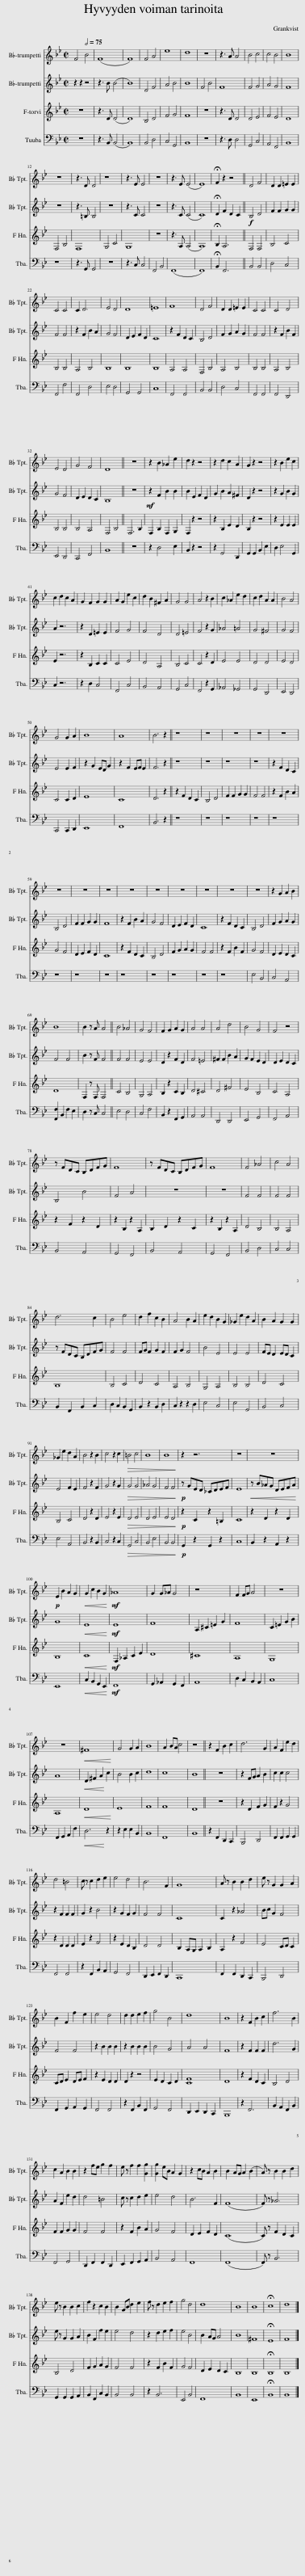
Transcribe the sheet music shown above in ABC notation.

X:1
%%score 1 2 3 4
L:1/8
M:2/2
I:linebreak $
K:Bb
V:1 treble transpose=-2
V:2 treble transpose=-2
V:3 treble transpose=-7
V:4 bass
V:1
[K:Bb] G4[Q:1/2=75] c4 | (G8 | G8) | G4 =B4 | f8 | %5
 =e8 | z8 | z3 =B B4 | c4 d4 | d4 c4 | %10
 c8 |$ z8 | z3 =E E4 | z8 | z3 F F4 | %15
 z8 | z3 F (F4 | F8) | !fermata!G2 z2 z4 || =E4 G4 | %20
 =E2 E2 ^F2 F2 |$ D4 D4 | D2 =E6 | F4 =E4 | =E8 | %25
 ^F8 | G8 | =E4 G4 | =E2 E2 ^F2 F2 | D4 D4 | %30
 D4 =E4 |$ F4 =E4 | A4 G4 | =E8 || z8 | %35
 z2 c2 B2 f2 | =e2 z2 z4 | z2 =e2 d2 =B2 | A2 z2 z4 | z2 c2 f2 d2 |$ %40
 d2 =e2 d2 =B2 | A2 G2 A2 A2 | =B2 A2 f2 d2 | =e2 c2 ^G2 =B2 | A4 A4 | %45
 =B4 z2 c2 | d2 B2 f2 =e2 | d2 =e2 =B2 B2 |$ c4 =B4 | A4 A2 =B2 | %50
 c8 | =B8 | c6 z2 || z8 | z8 | %55
 z8 | z8 |$ z8 | z8 | z8 | %60
 z8 | z8 | z8 | z8 | z8 | %65
 z8 | z8 |$ z2 A2 =B2 c2 | c8 | c2 z =B B4 || %70
 c4 B4 | A4 G4 | G2 A2 =B2 A2 | =B4 B4 | =B4 =e4 | %75
 c4 A4 |$ G4 z4 | z G=ED CEGA | G8 | z G=ED CEGA | %80
 G8 | G4 B4 | d4 =B4 |$ =e6 d2 | c4 f4 | %85
 =e2 g2 d2 c2 | =B4 c2 B2 | f2 =e2 c2 A2 | _A2 f2 =e2 =B2 | c2 =B2 A2 A2 |$ %90
 _A2 f2 =e2 =B2 | c4 z2 c2 | d4 z2 d2 |!>(! ^c4 d4 | c8 | %95
 c8!>)! | z2 z6 | z8 |$ z8 |!p! F2 c2 =B2 A2 | %100
!<(! A2 d2 c2 A2!<)! |!mf! B8 | A2 AB A4 | z8 | G2 GA =B4 |$ %105
 z8 | z8 |!<(! ^G8!<)! | A4 A2 =B2 | c8 | %110
 =B2 cB d4 | z8 || z2 G2 c2 d2 |$ =e6 A2 | =B2 G2 f2 =e2 | %115
 =e4 ^c4 | d z d2 =e2 f2 | f4 =e4 | c6 G2 | A8 |$ %120
 =B z c2 c2 =e2 | f z A2 A2 =B2 | c2 G2 g2 f2 | f4 =e4 | =e2 e2 f2 g2 | %125
 a4 c4 | =e8 | c8 |$ z2 G2 c2 d2 | g6 c2 | %130
 d2 =B2 c2 c2 | z2 gf a2 g2 | f z g2 g2 [Aa]2 | [Aa]2 fc =B2 A2 | z2 dc =B2 c2 |$ %135
 c2 =BA B2 (c2 | =B) z c2 c2 =e2 | f z c2 c2 d2 | g2 z2 d2 c2 | c2 Ac =e2 f2 | %140
 g z =e2 f2 g2 | a4 =e4 |$ =e8 | c8 | c8 | %145
 !fermata!d8 | =e8 |] %147
V:2
[K:Bb] z2 z2 z4 | z3 c (c4 | c8) | =E4 G4 | =B4 c4 | %5
 c8 | G4 c4 | G8 | G4 A4 | =B4 A4 | %10
 G8 |$ z8 | z3 ^C C4 | z8 | z3 D D4 | %15
 z8 | z3 D (D4 | D8) | !fermata!=E2 G2 E2 D2 ||!f! C4 =E4 | %20
 G2 G2 A2 A2 |$ G4 G4 | z2 G2 c2 =B2 | A4 G4 | =E2 F2 G2 E2 | %25
 D8 | z2 G2 =E2 D2 | C4 =E4 | G2 A2 =B2 A2 | G4 G4 | %30
 z2 G2 c2 G2 |$ A4 G4 | =E2 F2 E2 D2 | C8 || z8 | %35
!mf! z2 G2 c2 c2 | c2 F2 G2 =E2 | A2 c2 =B2 ^G2 | =E2 z2 z4 | z2 A2 c2 A2 |$ %40
 =B2 z6 | z2 =E2 ^F2 F2 | G4 A4 | G4 =E4 | =E4 ^F4 | %45
 G4 z2 A2 | B4 =B4 | A4 ^G4 |$ A4 G4 | F4 F2 G2 | %50
 z2 A2 F=E A2 | z2 G2 FG F2 | G6 z2 || z8 | z8 | %55
 z8 | z8 |$ z2 G2 =E2 D2 | C4 =E4 | G2 G2 A2 A2 | %60
 G8 | z2 G2 c2 =B2 | A4 G4 | =E2 F2 G2 E2 | D8 | %65
 z2 G2 =E2 D2 | C4 =E4 |$ G2 A2 =B2 A2 | G4 G4 | c2 z G G4 || %70
 G4 G4 | F4 F4 | =E2 z2 G2 E2 | G4 ^F4 | ^G2 G2 c2 =B2 | %75
 A2 G2 F2 =E2 |$ =E2 F2 E2 D2 | C4 c4 | G4 =B4 | z8 | %80
 z8 | G4 G4 | G4 G4 |$ z G=ED CEGA | G4 G4 | %85
 GA G2 A2 G2 | G2 A2 G4 | c4 F4 | F4 F4 | GF =E2 FE D2 |$ %90
 F4 G2 F2 | G4 z2 G2 | A4 z2 A2 |!>(! A4 A4 | B4 A4 | %95
 G4 G4!>)! |!p! z AF=E _DEFG | F8 |$!<(! z cBA =EFGB!<)! | A8 | %100
!<(! F8!<)! |!mf! F8 | G8 | =B,2 ^D2 ^F2 A2 | G8 |$ %105
 D2 ^F2 A2 c2 | =B8 |!<(! =E2 ^G2 =B2!<)! d2 | c4 c2 d2 | =e8 | %110
 d8 | c8 || z8 |$ z2 GA =B2 c2 | d2 d2 d4 | %115
 z2 G2 G2 G2 | A2 z2 c4 | z2 A2 G2 A2 | G4 G4 | D8 |$ %120
 D2 z2 B4 | cd A2 G4 | G4 G4 | z2 c2 c2 c2 | z2 c2 c2 c2 | %125
 c4 A4 | =B4 B4 | G8 |$ z2 G2 G2 G2 | =e6 A2 | %130
 =B2 G2 f2 =e2 | =e4 ^c4 | d z d2 =e2 f2 | f4 =e4 | c6 G2 |$ %135
 (G8 | G) z B6 | f z A2 A2 =B2 | c2 G2 g2 f2 | f4 =e4 | %140
 z2 =e2 f2 g2 | f4 c4 |$ c2 =BA B4 | c8 | ^G8 | %145
 !fermata!F8 | G8 |] %147
V:3
[K:Bb] z8 | z3 A (A4 | A8) | F4 A4 | c4 d4 | %5
 c8 | z8 | z3 A A4 | A4 B4 | c4 B4 | %10
 A8 |$ C4 F4 | C8 | D4 G4 | D8 | %15
 z8 | z3 =E (E4 | =E8) | !fermata!F2 =E6 || C4 C4 | %20
 F4 G4 |$ F4 F4 | =E4 F4 | F8 | F8 | %25
 F8 | =E4 E4 | C4 F4 | =E4 F4 | F4 F4 | %30
 =E4 F4 |$ F4 F4 | F4 =E4 | C4 F4 || C6 F2 | %35
 C2 F2 C2 D2 | C2 z2 z4 | z2 F2 B2 A2 | F2 z2 z4 | z2 B2 B2 B2 |$ %40
 B2 z6 | z2 F2 G2 G2 | G4 B4 | A4 =E4 | F4 G4 | %45
 G4 z2 A2 | B4 B4 | A4 A4 |$ B4 A4 | G4 G2 A2 | %50
 B8 | G8 | A6 z2 || z2 c2 A2 G2 | F4 A4 | %55
 c2 c2 d2 d2 | c4 c4 |$ z2 c2 f2 =e2 | d4 c4 | A2 B2 c2 A2 | %60
 G8 | z2 c2 A2 G2 | F4 A4 | c2 d2 =e2 d2 | c4 c4 | %65
 z2 c2 f2 c2 | d4 c4 |$ A2 B2 A2 G2 | A8 | C2 z C C4 || %70
 G4 F4 | D4 =E4 | F2 z2 G2 F2 | A4 ^G4 | A4 ^c4 | %75
 B4 F4 |$ G4 =E4 | z2 c2 z2 A2 | z2 F2 z2 =E2 | F2 A2 z2 G2 | %80
 z2 F2 z2 =E2 | A4 F4 | F4 =E4 |$ F8 | F4 G4 | %85
 A4 G4 | =E4 F4 | D4 =E4 | F4 F4 | A4 G4 |$ %90
 F4 G4 | A4 z2 A2 | B4 z2 B2 |!>(! A4 B4 | A4 B4 | %95
 B4 A4!>)! |!p! z2 G2 z2 ^F2 | G8 |$ z2 A2 z2 A2 | F8 | %100
!<(! G8!<)! |!mf! C2 E2 G2 B2 | A8 | ^G8 | =E8 |$ %105
 D8 | =E8 |!<(! A8!<)! | B8 | c8 | %110
 c8 | A8 || z8 |$ z2 A2 c2 d2 | c2 z2 d4 | %115
 z2 A2 A2 A2 | B2 z2 c4 | z2 B2 A2 F2 | A4 A4 | F2 =ED E2 F2 |$ %120
 =E2 z2 c4 | B4 GA G2 | GA B2 AB c2 | z2 B2 A2 A2 | A2 z2 z4 | %125
 B2 A2 G2 A2 | [Gc]8 | A8 |$ z2 c2 A2 G2 | F4 A4 | %130
 c2 c2 d2 d2 | c4 c4 | z2 c2 f2 =e2 | d4 c4 | A2 B2 c2 A2 |$ %135
 (G8 | G) z c2 A2 G2 | F4 A4 | c2 d2 =e2 d2 | c4 c4 | %140
 z2 c2 f2 c2 | d4 c4 |$ A2 B2 A2 G2 | F8 | F8 | %145
 !fermata!F8 | F8 |] %147
V:4
 z8 | z3 B,, (B,,4 | B,,8) | B,,4 D,4 | C,4 G,,4 | %5
 B,,8 | z8 | z3 D, D,4 | G,,4 C,4 | A,,4 F,,4 | %10
 B,,8 |$ z8 | z3 G,, G,,4 | z8 | z3 C, C,4 | %15
 F,,4 B,,4 | (F,,8 | F,,8) | !fermata!B,,2 F,,6 || B,,4 B,,4 | %20
 D,4 C,4 |$ F,,4 F,4 | F,,4 D,4 | E,4 D,4 | G,,4 G,,4 | %25
 C,8 | F,,4 F,,4 | B,,4 B,,4 | D,4 C,4 | F,,4 F,,4 | %30
 F,,4 D,,4 |$ E,,4 D,,4 | C,,4 F,,4 | B,,8 || z8 | %35
 z2 D,4 E,2 | B,,2 z2 z4 | z2 G,,4 D,,2 | G,,2 G,,2 B,,2 E,2 | D,2 E,4 G,,2 |$ %40
 C,2 z6 | z2 D,2 C,4 | F,,4 C,4 | B,,4 A,,4 | G,,4 C,4 | %45
 F,,4 z2 G,,2 | _A,,4 _G,,4 | G,,4 D,,4 |$ E,,4 D,,4 | C,,4 C,,2 D,,2 | %50
 E,,8 | F,,8 | B,,6 z2 || z8 | z8 | %55
 z8 | z8 |$ z8 | z8 | z8 | %60
 z8 | z8 | z8 | z8 | z8 | %65
 z8 | E,4 B,,4 |$ C,4 A,,4 | [F,,F,]2 B,,2 F,2 E,2 | D,2 z C, C,4 || %70
 E,4 D,4 | C,4 F,4 | B,,2 z2 F,,2 G,,2 | A,,4 A,,4 | D,,4 D,,4 | %75
 E,,4 G,,4 |$ F,,4 A,,4 | B,,4 A,,4 | G,,4 F,,4 | B,,4 A,,4 | %80
 G,,4 F,,4 | B,,4 D,4 | C,4 C,4 |$ B,,2 F,,2 B,,2 C,2 | D,2 C,2 B,,2 G,,2 | %85
 B,,2 z2 B,,2 D,2 | C,2 z2 z2 D,2 | E,4 C,4 | E,4 G,,4 | B,,4 C,4 |$ %90
 E,4 A,,4 | B,,4 z2 B,,2 | C,4 z2 C,2 |!>(! G,,4 C,4 | B,,4 E,4 | %95
 B,,4 B,,4!>)! |!p! G,,2 z2 G,,2 z2 | C,8 |$ B,,2 z2 A,,2 z2 | E,,8 | %100
!<(! C,2 B,,2 G,,2 E,,2!<)! |!mf! F,,8 | G,,2 _A,,2 G,,2 F,,2 | A,,8 | D,2 C,2 B,,2 A,,2 |$ %105
 C,8 | F,,2 G,,2 A,,2 F,2 |!<(! D,6!<)! z2 | z2 E,2 E,2 B,,2 | B,,8 | %110
 F,,8 | B,,8 || z2 F,,2 D,,2 C,,2 |$ B,,,4 D,,4 | F,,2 F,,2 G,,2 G,,2 | %115
 F,,4 F,,4 | z2 F,,2 B,,2 A,,2 | G,,4 F,,4 | D,,2 E,,2 F,,2 D,,2 | C,,8 |$ %120
 F,,2 F,,2 D,,2 C,,2 | B,,,4 D,,4 | F,,2 G,,2 A,,2 G,,2 | F,,4 F,,4 | z2 F,,2 B,,2 F,,2 | %125
 G,,4 F,,4 | D,,2 E,,2 D,,2 C,,2 | B,,,8 |$ z2 F,,6 | B,,2 A,,2 F,,2 B,,2 | %130
 F,,4 G,,4 | D,,2 F,,2 F,,2 D,,2 | E,,2 F,,2 G,,2 A,,2 | B,,4 A,,4 | F,,8 |$ %135
 (F,,8 | F,,) z B,,6 | G,,2 G,,2 G,,2 A,,2 | B,,2 F,,2 C,2 B,,2 | B,,4 B,,4 | %140
 z2 B,,6 | E,,4 B,,4 |$ F,,8 | B,,8 | E,,8 | %145
 !fermata!B,,8 | B,,8 |] %147
